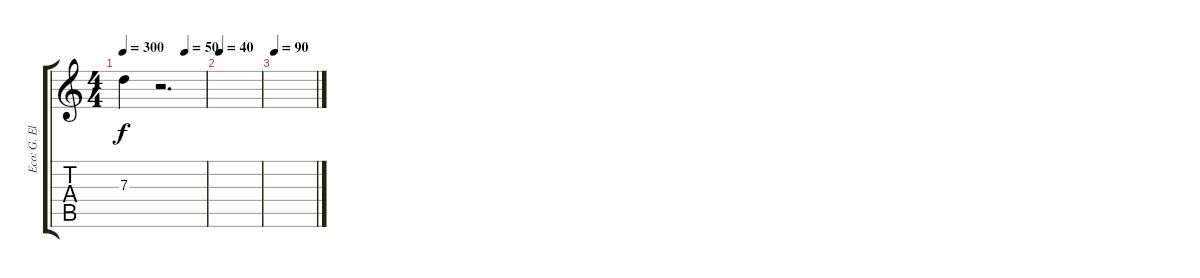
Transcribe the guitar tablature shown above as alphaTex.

\track ("Eco: G. Electrica" "Eco: G. El") {instrument guitarharmonics}
\staff {score tabs}
\tuning (E4 B3 G3 D3 A2 E2) {hide}
\ts (4 4)
\tempo 300
\tempo (50 0.75)
\clef g2
\ks c
7.3{t}.4{dy f} r.2{d} |
\tempo 40
|
\tempo 90
